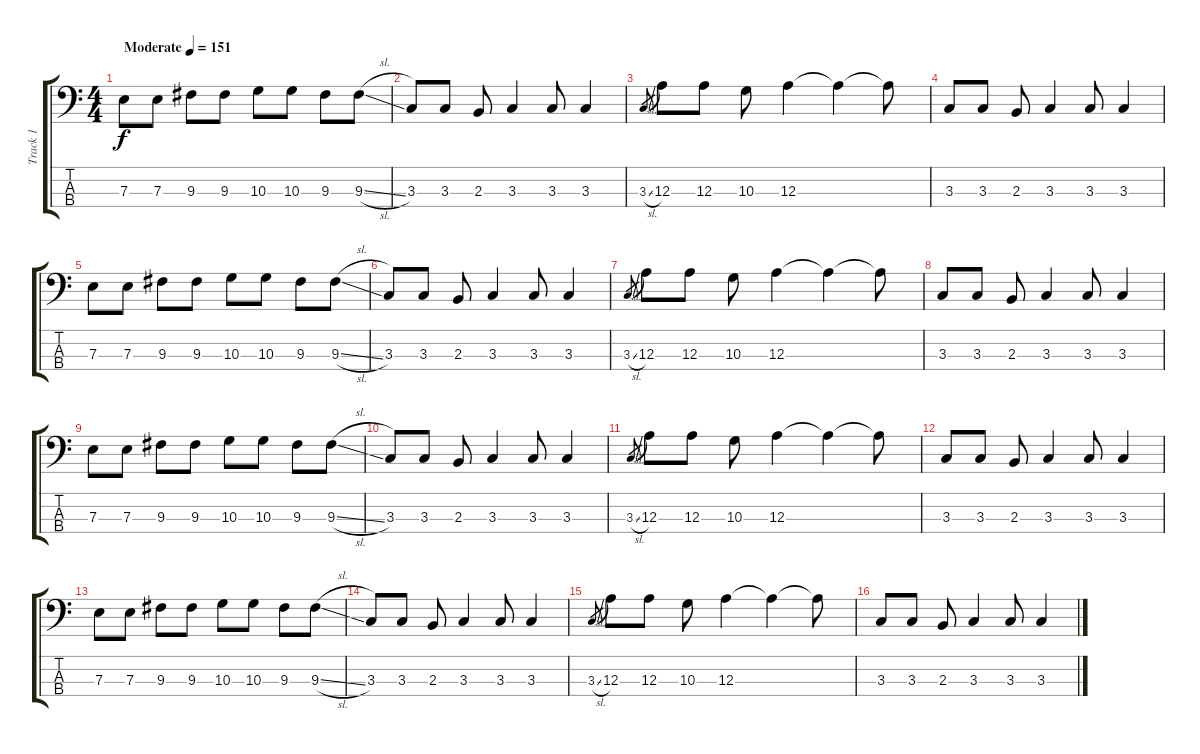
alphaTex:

\track ("Track 1" "Track 1") {instrument electricbassfinger bank 1}
\staff {score tabs}
\tuning (G2 D2 A1 E1) {hide}
\ts (4 4)
\tempo (151 "Moderate")
\clef f4
\ks c
7.3.8{dy f instrument electricbassfinger} 7.3.8 9.3.8 9.3.8 10.3.8 10.3.8 9.3.8 9.3{sl}.8 |
3.3.8 3.3.8 2.3.8 3.3.4 3.3.8 3.3.4 |
3.3{sl}.8{gr} 12.3.8 12.3.8 10.3.8 12.3.4 12.3{t}.4 12.3{t}.8 |
3.3.8 3.3.8 2.3.8 3.3.4 3.3.8 3.3.4 |
7.3.8 7.3.8 9.3.8 9.3.8 10.3.8 10.3.8 9.3.8 9.3{sl}.8 |
3.3.8 3.3.8 2.3.8 3.3.4 3.3.8 3.3.4 |
3.3{sl}.8{gr} 12.3.8 12.3.8 10.3.8 12.3.4 12.3{t}.4 12.3{t}.8 |
3.3.8 3.3.8 2.3.8 3.3.4 3.3.8 3.3.4 |
7.3.8 7.3.8 9.3.8 9.3.8 10.3.8 10.3.8 9.3.8 9.3{sl}.8 |
3.3.8 3.3.8 2.3.8 3.3.4 3.3.8 3.3.4 |
3.3{sl}.8{gr} 12.3.8 12.3.8 10.3.8 12.3.4 12.3{t}.4 12.3{t}.8 |
3.3.8 3.3.8 2.3.8 3.3.4 3.3.8 3.3.4 |
7.3.8 7.3.8 9.3.8 9.3.8 10.3.8 10.3.8 9.3.8 9.3{sl}.8 |
3.3.8 3.3.8 2.3.8 3.3.4 3.3.8 3.3.4 |
3.3{sl}.8{gr} 12.3.8 12.3.8 10.3.8 12.3.4 12.3{t}.4 12.3{t}.8 |
3.3.8 3.3.8 2.3.8 3.3.4 3.3.8 3.3.4
